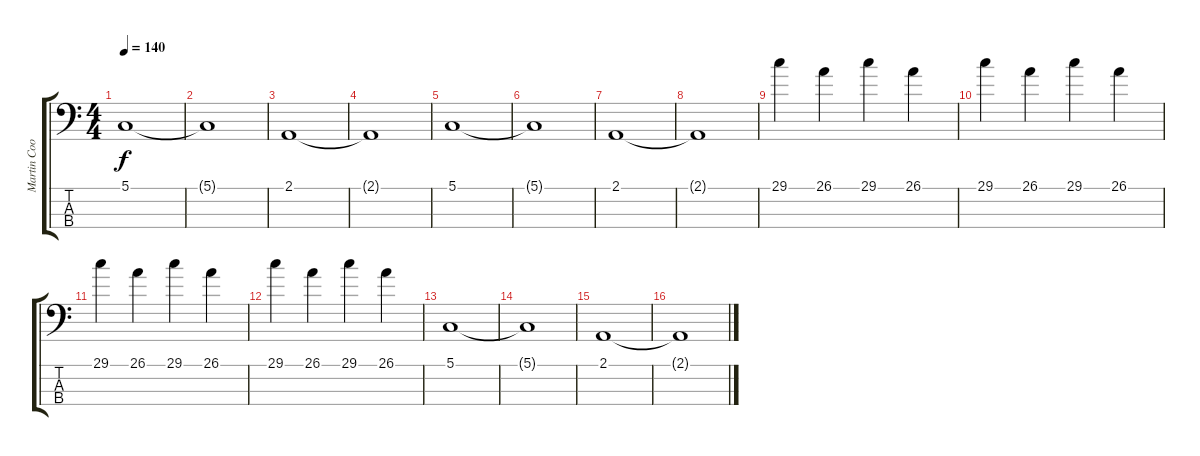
\track ("Martin Cooper - Keyboard - low chords" "Martin Coo") {instrument synthstrings1}
\staff {score tabs}
\tuning (G2 D2 A1 E1) {hide}
\ts (4 4)
\tempo 140
\clef f4
\ks c
5.1.1{dy f} |
5.1{t}.1 |
2.1.1 |
2.1{t}.1 |
5.1.1 |
5.1{t}.1 |
2.1.1 |
2.1{t}.1 |
29.1.4{volume 10} 26.1.4 29.1.4 26.1.4 |
29.1.4 26.1.4 29.1.4 26.1.4 |
29.1.4 26.1.4 29.1.4 26.1.4 |
29.1.4 26.1.4 29.1.4 26.1.4 |
5.1.1 |
5.1{t}.1 |
2.1.1 |
2.1{t}.1
